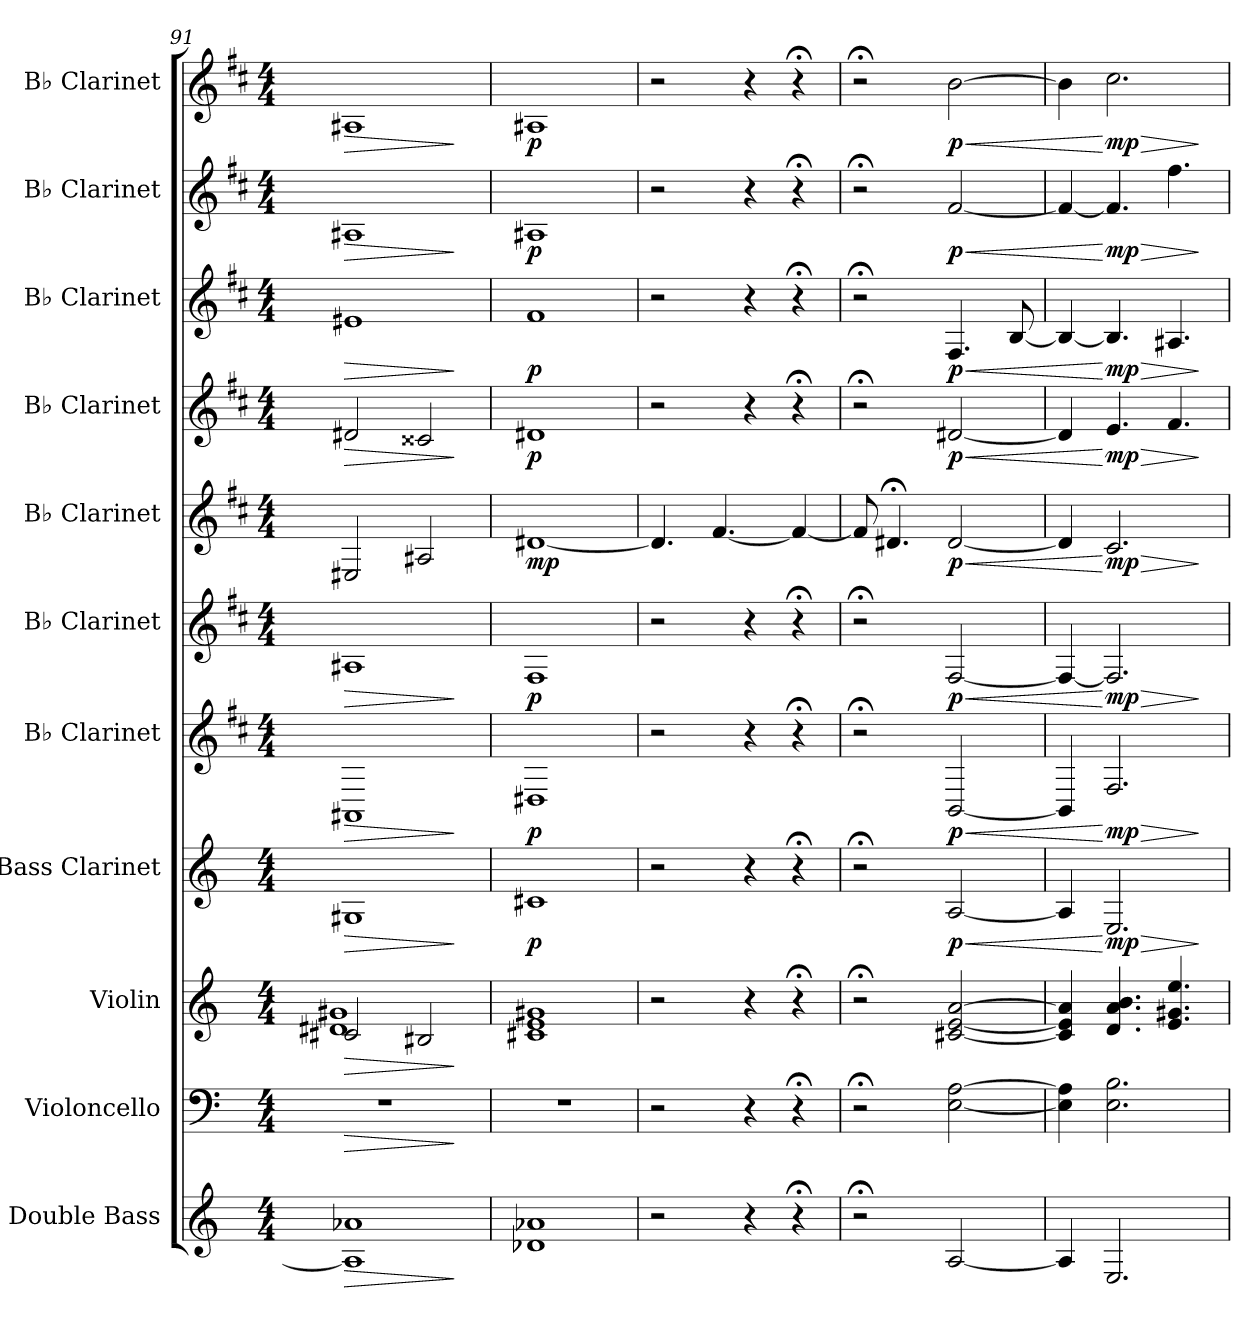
**kern	**dynam	**kern	**dynam	**kern	**dynam	**kern	**dynam	**kern	**dynam	**kern	**dynam	**kern	**dynam	**kern	**dynam	**kern	**dynam	**kern	**dynam	**kern	**dynam
*part11	*part11	*part10	*part10	*part9	*part9	*part8	*part8	*part7	*part7	*part6	*part6	*part5	*part5	*part4	*part4	*part3	*part3	*part2	*part2	*part1	*part1
*staff11	*staff11	*staff10	*staff10	*staff9	*staff9	*staff8	*staff8	*staff7	*staff7	*staff6	*staff6	*staff5	*staff5	*staff4	*staff4	*staff3	*staff3	*staff2	*staff2	*staff1	*staff1
*I"Double Bass	*	*I"Violoncello	*	*I"Violin	*	*I"Bass Clarinet	*	*I"B♭ Clarinet	*	*I"B♭ Clarinet	*	*I"B♭ Clarinet	*	*I"B♭ Clarinet	*	*I"B♭ Clarinet	*	*I"B♭ Clarinet	*	*I"B♭ Clarinet	*
*I'Db.	*	*I'Vc.	*	*I'Vln.	*	*I'B. Cl.	*	*I'B♭ Cl.	*	*I'B♭ Cl.	*	*I'B♭ Cl.	*	*I'B♭ Cl.	*	*I'B♭ Cl.	*	*I'B♭ Cl.	*	*I'B♭ Cl.	*
!!LO:PB:g=z
*clefG2	*	*clefF4	*	*clefG2	*	*clefG2	*	*clefG2	*	*clefG2	*	*clefG2	*	*clefG2	*	*clefG2	*	*clefG2	*	*clefG2	*
*ITrd7c12	*	*	*	*	*	*ITrd8c14	*	*ITrd1c2	*	*ITrd1c2	*	*ITrd1c2	*	*ITrd1c2	*	*ITrd1c2	*	*ITrd1c2	*	*ITrd1c2	*
*k[]	*	*k[]	*	*k[]	*	*k[]	*	*k[]	*	*k[]	*	*k[]	*	*k[]	*	*k[]	*	*k[]	*	*k[]	*
*M4/4	*	*M4/4	*	*M4/4	*	*M4/4	*	*M4/4	*	*M4/4	*	*M4/4	*	*M4/4	*	*M4/4	*	*M4/4	*	*M4/4	*
=91	=91	=91	=91	=91	=91	=91	=91	=91	=91	=91	=91	=91	=91	=91	=91	=91	=91	=91	=91	=91	=91
!	!LO:HP:b	!	!LO:HP:b	!	!LO:HP:b	!	!LO:HP:b	!	!LO:HP:b	!	!LO:HP:b	!	!	!	!LO:HP:b	!	!LO:HP:b	!	!LO:HP:b	!	!LO:HP:b
*	*	*	*	*^	*	*	*	*	*	*	*	*	*	*	*	*	*	*	*	*	*
1AA-] 1A-X	>	1r	>	2c#X/	1d#X 1g#X	>	1GG#X	>	1GG#X	>	1G#X	>	2D#X/	.	2c#X/	>	1d#X	>	1G#X	>	1G#X	>
.	.	.	.	2B#X/	.	.	.	.	.	.	.	.	2G#X/	.	2B#X/	.	.	.	.	.	.	.
*	*	*	*	*v	*v	*	*	*	*	*	*	*	*	*	*	*	*	*	*	*	*	*
.	]	.	]	.	]	.	]	.	]	.	]	.	.	.	]	.	]	.	]	.	]
=92	=92	=92	=92	=92	=92	=92	=92	=92	=92	=92	=92	=92	=92	=92	=92	=92	=92	=92	=92	=92	=92
*	*	*	*	*	*	*	*	*	*	*	*	*	*	*	*	*	*	*	*	*MM60	*
!	!	!	!	!	!	!	!LO:DY:b	!	!LO:DY:b	!	!LO:DY:b	!	!LO:DY:b	!	!LO:DY:b	!	!LO:DY:b	!	!LO:DY:b	!	!LO:DY:b
1D-X 1A-X	.	1r	.	1c#X 1e 1g#X	.	1C#X	p	1C#X	p	1E	p	[1c#X	mp	1c#X	p	1e	p	1G#X	p	1G#X	p
=93	=93	=93	=93	=93	=93	=93	=93	=93	=93	=93	=93	=93	=93	=93	=93	=93	=93	=93	=93	=93	=93
2r	.	2r	.	2r	.	2r	.	2r	.	2r	.	4.c#/]	.	2r	.	2r	.	2r	.	2r	.
.	.	.	.	.	.	.	.	.	.	.	.	[4.e/	.	.	.	.	.	.	.	.	.
4r	.	4r	.	4r	.	4r	.	4r	.	4r	.	.	.	4r	.	4r	.	4r	.	4r	.
4r;<	.	4r;<	.	4r;<	.	4r;<	.	4r;<	.	4r;<	.	4e/_	.	4r;<	.	4r;<	.	4r;<	.	4r;<	.
=94	=94	=94	=94	=94	=94	=94	=94	=94	=94	=94	=94	=94	=94	=94	=94	=94	=94	=94	=94	=94	=94
2r;<	.	2r;<	.	2r;<	.	2r;<	.	2r;<	.	2r;<	.	8e/]	.	2r;<	.	2r;<	.	2r;<	.	2r;<	.
.	.	.	.	.	.	.	.	.	.	.	.	4.c#X;</	.	.	.	.	.	.	.	.	.
!	!	!	!	!	!	!	!LO:HP:b	!	!LO:HP:b	!	!LO:HP:b	!	!LO:HP:b	!	!LO:HP:b	!	!LO:HP:b	!	!LO:HP:b	!	!LO:HP:b
!	!	!	!	!	!	!	!LO:DY:n=1:b	!	!LO:DY:n=1:b	!	!LO:DY:n=1:b	!	!LO:DY:n=1:b	!	!LO:DY:n=1:b	!	!LO:DY:n=1:b	!	!LO:DY:n=1:b	!	!LO:DY:n=1:b
[2AA/	.	[2E\ [2A\	.	[2c#X/ [2e/ [2a/	.	[2AA/	< p	[2AA/	< p	[2E/	< p	[2c#/	< p	[2c#X/	< p	4.E/	< p	[2e/	< p	[2a\	< p
.	.	.	.	.	.	.	.	.	.	.	.	.	.	.	.	[8A/	.	.	.	.	.
=95	=95	=95	=95	=95	=95	=95	=95	=95	=95	=95	=95	=95	=95	=95	=95	=95	=95	=95	=95	=95	=95
4AA/]	.	4E\] 4A\]	.	4c#/] 4e/] 4a/]	.	4AA/]	.	4AA/]	.	4E/_	.	4c#/]	.	4c#/]	.	4A/_	.	4e/_	.	4a\]	.
!	!	!	!	!	!	!	!LO:HP:n=1:b	!	!LO:HP:n=1:b	!	!LO:HP:n=1:b	!	!LO:HP:n=1:b	!	!LO:HP:n=1:b	!	!LO:HP:n=1:b	!	!LO:HP:n=1:b	!	!LO:HP:n=1:b
!	!	!	!	!	!	!	!LO:DY:n=1:b	!	!LO:DY:n=1:b	!	!LO:DY:n=1:b	!	!LO:DY:n=1:b	!	!LO:DY:n=1:b	!	!LO:DY:n=1:b	!	!LO:DY:n=1:b	!	!LO:DY:n=1:b
2.EE/	.	2.E\ 2.B\	.	4.d/ 4.a/ 4.b/	.	2.EE/	[ > mp	2.E/	[ > mp	2.E/]	[ > mp	2.B/	[ > mp	4.d/	[ > mp	4.A/]	[ > mp	4.e/]	[ > mp	2.b\	[ > mp
.	.	.	.	4.e/ 4.g#X/ 4.ee/	.	.	.	.	.	.	.	.	.	4.e/	.	4.G#X/	.	4.ee\	.	.	.
.	.	.	.	.	.	.	]	.	]	.	]	.	]	.	]	.	]	.	]	.	]
=	=	=	=	=	=	=	=	=	=	=	=	=	=	=	=	=	=	=	=	=	=
*-	*-	*-	*-	*-	*-	*-	*-	*-	*-	*-	*-	*-	*-	*-	*-	*-	*-	*-	*-	*-	*-
